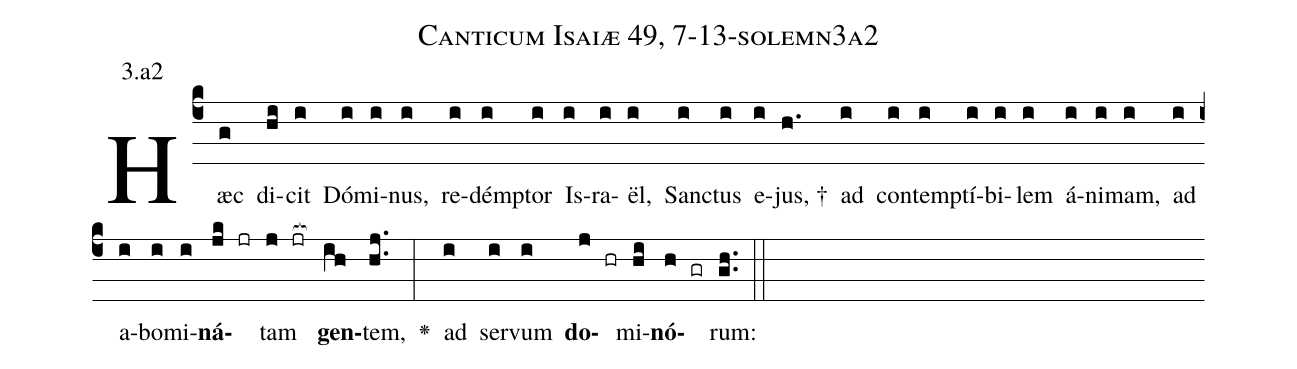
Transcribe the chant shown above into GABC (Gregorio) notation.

name: Canticum Isaiæ 49, 7-13-solemn3a2;
annotation: 3.a2;
%%
(c4)Hæc(g) di(hi)cit(i) Dó(i)mi(i)nus,(i) re(i)dém(i)ptor(i) Is(i)ra(i)ël,(i) San(i)ctus(i) e(i)jus, †(h.) ad(i) con(i)tem(i)ptí(i)bi(i)lem(i) á(i)ni(i)mam,(i) ad(i) a(i)bo(i)mi(i)<b>ná</b>(jk jr)tam(j jr[ocb:1{]) <b>gen</b>(ih[ocb:0}])tem,(hj..) <v>\greheightstar</v>(:) ad(i) ser(i)vum(i) <b>do</b>(j hr)mi(hi)<b>nó</b>(h gr)rum:(gh..) (::)


%E(i) u(i) o(j) u(hi) a(h) e.(gh..) (::)
